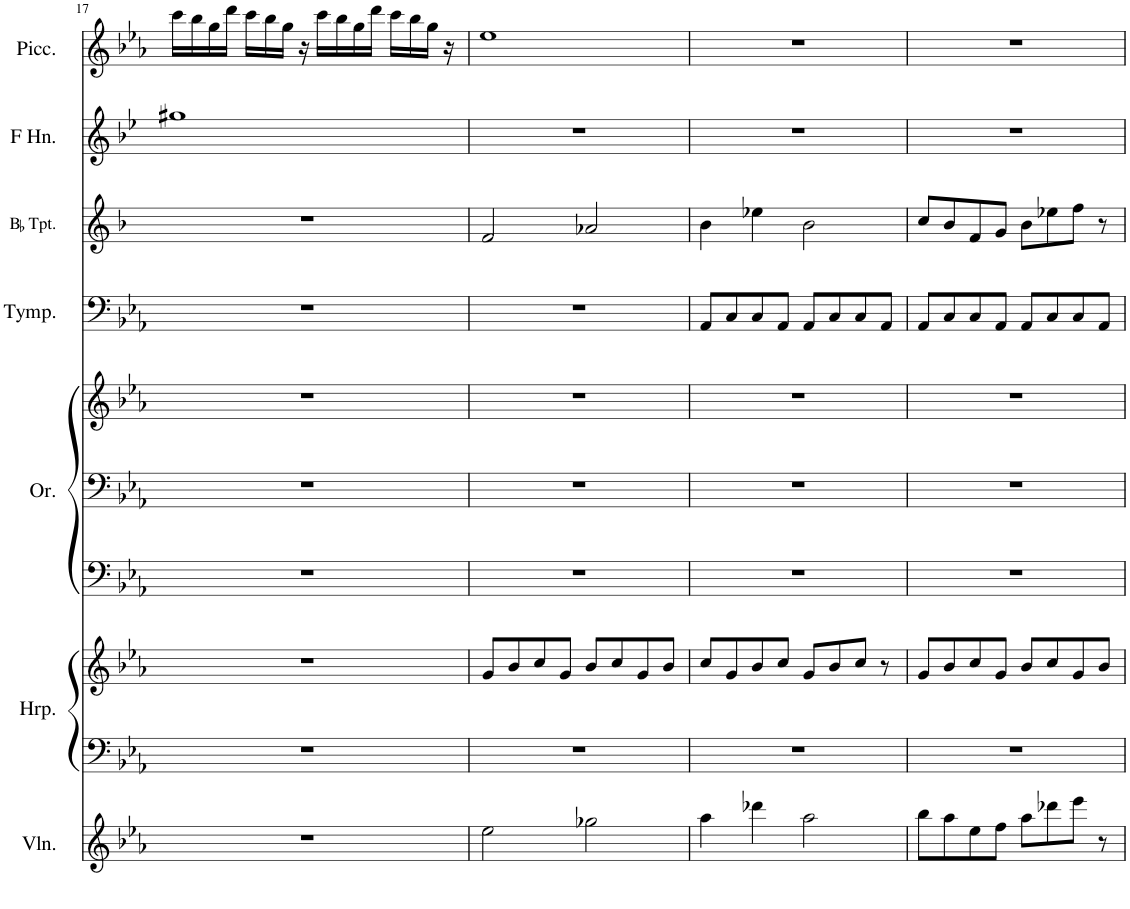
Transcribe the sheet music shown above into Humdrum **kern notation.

**kern	**kern	**kern	**kern	**kern	**kern	**kern	**kern	**kern	**kern
*part7	*part6	*part6	*part5	*part5	*part5	*part4	*part3	*part2	*part1
*staff10	*staff9	*staff8	*staff7	*staff6	*staff5	*staff4	*staff3	*staff2	*staff1
*I"Violin	*I"Harp	*	*I"Organ	*	*	*I"Tympani	*I"BaccidentalFlat Trumpet	*I"Horn	*I"Piccolo
*I'Vln.	*I'Hrp.	*	*I'Or.	*	*	*I'Tymp.	*I'BaccidentalFlat Tpt.	*	*I'Picc.
!!LO:PB:g=z
*clefG2	*clefF4	*clefG2	*clefF4	*clefF4	*clefG2	*clefF4	*clefG2	*clefG2	*clefG2
*	*	*	*	*	*	*	*Trd1c2	*Trd4c7	*Trd-7c-12
*k[b-e-a-]	*k[b-e-a-]	*k[b-e-a-]	*k[b-e-a-]	*k[b-e-a-]	*k[b-e-a-]	*k[b-e-a-]	*k[b-]	*k[b-e-]	*k[b-e-a-]
*M4/4	*M4/4	*M4/4	*M4/4	*M4/4	*M4/4	*M4/4	*M4/4	*M4/4	*M4/4
=17	=17	=17	=17	=17	=17	=17	=17	=17	=17
1r	1r	1r	1r	1r	1r	1r	1r	1gg#X	16ccc\LL
.	.	.	.	.	.	.	.	.	16bb-\
.	.	.	.	.	.	.	.	.	16gg\
.	.	.	.	.	.	.	.	.	16ddd\JJ
.	.	.	.	.	.	.	.	.	16ccc\LL
.	.	.	.	.	.	.	.	.	16bb-\
.	.	.	.	.	.	.	.	.	16gg\JJ
.	.	.	.	.	.	.	.	.	16r
.	.	.	.	.	.	.	.	.	16ccc\LL
.	.	.	.	.	.	.	.	.	16bb-\
.	.	.	.	.	.	.	.	.	16gg\
.	.	.	.	.	.	.	.	.	16ddd\JJ
.	.	.	.	.	.	.	.	.	16ccc\LL
.	.	.	.	.	.	.	.	.	16bb-\
.	.	.	.	.	.	.	.	.	16gg\JJ
.	.	.	.	.	.	.	.	.	16r
=18	=18	=18	=18	=18	=18	=18	=18	=18	=18
2ee-\	1r	8g/L	1r	1r	1r	1r	2f/	1r	1ee-
.	.	8b-/	.	.	.	.	.	.	.
.	.	8cc/	.	.	.	.	.	.	.
.	.	8g/J	.	.	.	.	.	.	.
2gg-X\	.	8b-/L	.	.	.	.	2a-X/	.	.
.	.	8cc/	.	.	.	.	.	.	.
.	.	8g/	.	.	.	.	.	.	.
.	.	8b-/J	.	.	.	.	.	.	.
=19	=19	=19	=19	=19	=19	=19	=19	=19	=19
4aa-\	1r	8cc/L	1r	1r	1r	8AA-/L	4b-\	1r	1r
.	.	8g/	.	.	.	8C/	.	.	.
4ddd-X\	.	8b-/	.	.	.	8C/	4ee-X\	.	.
.	.	8cc/J	.	.	.	8AA-/J	.	.	.
2aa-\	.	8g/L	.	.	.	8AA-/L	2b-\	.	.
.	.	8b-/	.	.	.	8C/	.	.	.
.	.	8cc/J	.	.	.	8C/	.	.	.
.	.	8r	.	.	.	8AA-/J	.	.	.
=20	=20	=20	=20	=20	=20	=20	=20	=20	=20
8bb-\L	1r	8g/L	1r	1r	1r	8AA-/L	8cc/L	1r	1r
8aa-\	.	8b-/	.	.	.	8C/	8b-/	.	.
8ee-\	.	8cc/	.	.	.	8C/	8f/	.	.
8ff\J	.	8g/J	.	.	.	8AA-/J	8g/J	.	.
8aa-\L	.	8b-/L	.	.	.	8AA-/L	8b-\L	.	.
8ddd-X\	.	8cc/	.	.	.	8C/	8ee-X\	.	.
8eee-\J	.	8g/	.	.	.	8C/	8ff\J	.	.
8r	.	8b-/J	.	.	.	8AA-/J	8r	.	.
=	=	=	=	=	=	=	=	=	=
*-	*-	*-	*-	*-	*-	*-	*-	*-	*-
